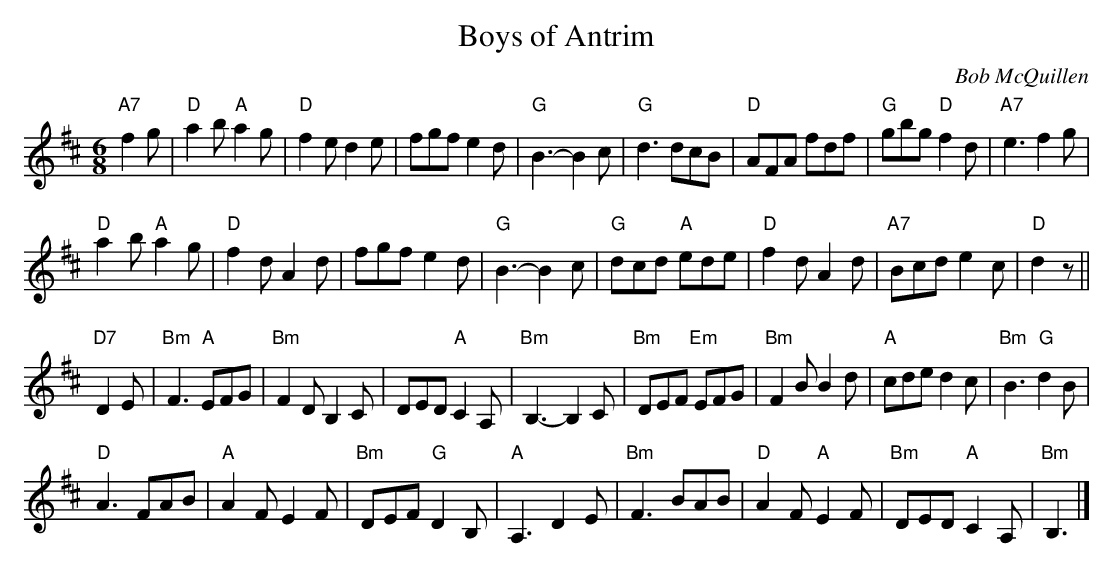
X:1
T:Boys of Antrim
M:6/8
L:1/8
C:Bob McQuillen
K:Bm
"A7" f2 g |"D"a2b "A"a2g | "D"f2e d2e | fgf e2d | "G"B3-B2c |\
"G"d3 dcB | "D"AFA fdf | "G"gbg "D"f2d | "A7"e3 f2g |
"D"a2b "A"a2g |"D" f2d A2d | fgf e2d | "G"B3-B2c |\
"G"dcd "A"ede | "D"f2d A2d | "A7"Bcd e2c | "D"d2z ||
"D7"D2E |"Bm"F3 "A"EFG | "Bm"F2D B,2C | DED "A"C2A, | "Bm"B,3-B,2C |\
"Bm"DEF "Em"EFG | "Bm"F2B B2d | "A"cde d2c | "Bm"B3 "G"d2B |
"D"A3 FAB |"A" A2F E2F | "Bm"DEF "G"D2B, | "A"A,3 D2E |\
"Bm"F3 BAB | "D"A2F "A"E2F | "Bm"DED "A"C2A, | "Bm"B,3 |]
